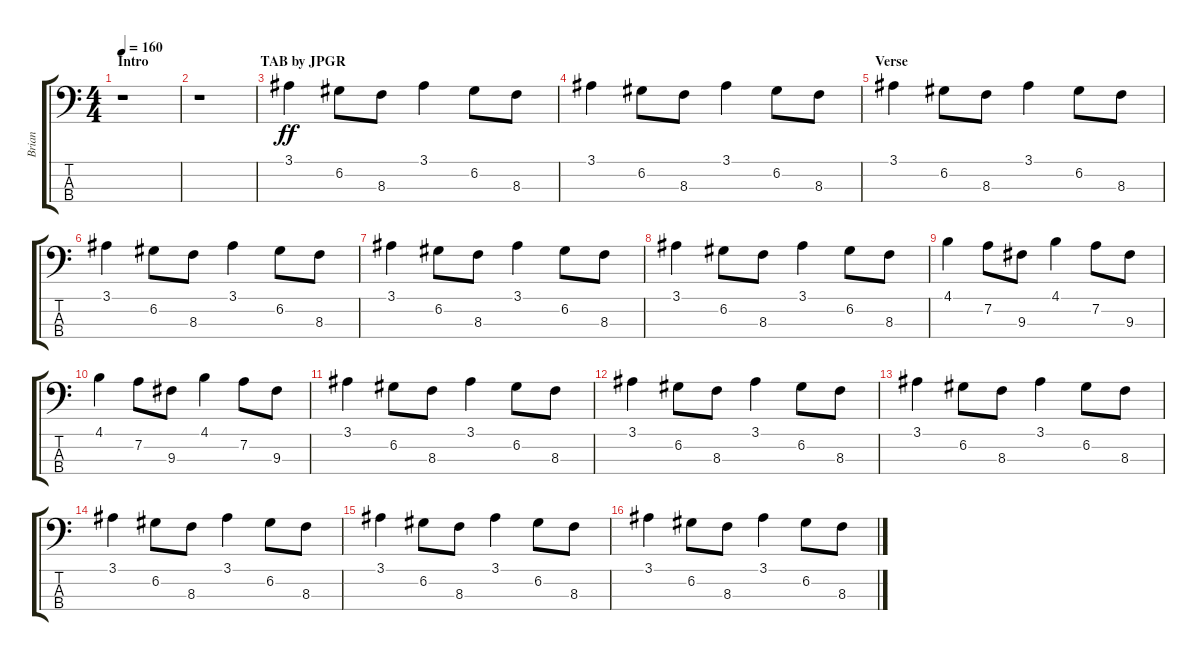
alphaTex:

\track ("Brian" "Brian") {instrument electricbassfinger}
\staff {score tabs}
\tuning (G2 D2 A1 E1) {hide}
\ts (4 4)
\section ("" "Intro                                TAB by JPGR")
\tempo 160
\clef f4
\ks c
r.1{dy ff instrument electricbassfinger} |
r.1 |
3.1.4 6.2.8 8.3.8 3.1.4 6.2.8 8.3.8 |
3.1.4 6.2.8 8.3.8 3.1.4 6.2.8 8.3.8 |
\section ("" "Verse")
3.1.4 6.2.8 8.3.8 3.1.4 6.2.8 8.3.8 |
3.1.4 6.2.8 8.3.8 3.1.4 6.2.8 8.3.8 |
3.1.4 6.2.8 8.3.8 3.1.4 6.2.8 8.3.8 |
3.1.4 6.2.8 8.3.8 3.1.4 6.2.8 8.3.8 |
4.1.4 7.2.8 9.3.8 4.1.4 7.2.8 9.3.8 |
4.1.4 7.2.8 9.3.8 4.1.4 7.2.8 9.3.8 |
3.1.4 6.2.8 8.3.8 3.1.4 6.2.8 8.3.8 |
3.1.4 6.2.8 8.3.8 3.1.4 6.2.8 8.3.8 |
3.1.4 6.2.8 8.3.8 3.1.4 6.2.8 8.3.8 |
3.1.4 6.2.8 8.3.8 3.1.4 6.2.8 8.3.8 |
3.1.4 6.2.8 8.3.8 3.1.4 6.2.8 8.3.8 |
3.1.4 6.2.8 8.3.8 3.1.4 6.2.8 8.3.8
